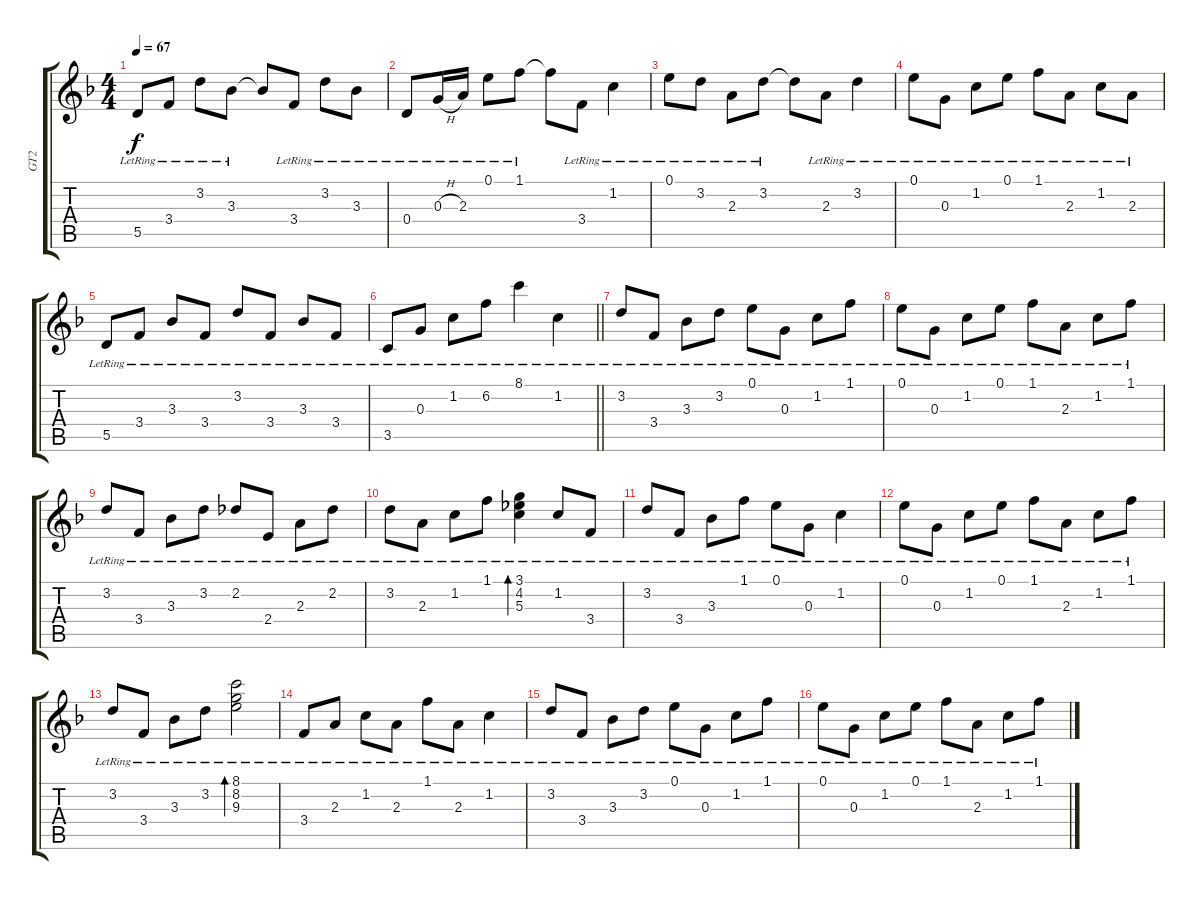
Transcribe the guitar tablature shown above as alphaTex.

\track ("GT2" "GT2") {instrument electricguitarjazz}
\staff {score tabs}
\tuning (E4 B3 G3 D3 A2 E2) {hide}
\ts (4 4)
\tempo 67
\clef g2
\ks f
5.5{lr}.8{dy f} 3.4{lr}.8 3.2{lr}.8 3.3{lr}.8 3.3{t}.8 3.4{lr}.8 3.2{lr}.8 3.3{lr}.8 |
0.4{lr}.8 0.3{h lr}.16 2.3{lr}.16 0.1{lr}.8 1.1{lr}.8 1.1{t}.8 3.4{lr}.8 1.2{lr}.4 |
0.1{lr}.8 3.2{lr}.8 2.3{lr}.8 3.2{lr}.8 3.2{t}.8 2.3{lr}.8 3.2{lr}.4 |
0.1{lr}.8 0.3{lr}.8 1.2{lr}.8 0.1{lr}.8 1.1{lr}.8 2.3{lr}.8 1.2{lr}.8 2.3{lr}.8 |
5.5{lr}.8 3.4{lr}.8 3.3{lr}.8 3.4{lr}.8 3.2{lr}.8 3.4{lr}.8 3.3{lr}.8 3.4{lr}.8 |
\barLineRight lightlight
3.5{lr}.8 0.3{lr}.8 1.2{lr}.8 6.2{lr}.8 8.1{lr}.4 1.2{lr}.4 |
\section ("" "")
3.2{lr}.8 3.4{lr}.8 3.3{lr}.8 3.2{lr}.8 0.1{lr}.8 0.3{lr}.8 1.2{lr}.8 1.1{lr}.8 |
0.1{lr}.8 0.3{lr}.8 1.2{lr}.8 0.1{lr}.8 1.1{lr}.8 2.3{lr}.8 1.2{lr}.8 1.1{lr}.8 |
3.2{lr}.8 3.4{lr}.8 3.3{lr}.8 3.2{lr}.8 2.2{lr}.8 2.4{lr}.8 2.3{lr}.8 2.2{lr}.8 |
3.2{lr}.8 2.3{lr}.8 1.2{lr}.8 1.1{lr}.8 (3.1{lr} 4.2{lr} 5.3{lr}).4{bd 240} 1.2{lr}.8 3.4{lr}.8 |
3.2{lr}.8 3.4{lr}.8 3.3{lr}.8 1.1{lr}.8 0.1{lr}.8 0.3{lr}.8 1.2{lr}.4 |
0.1{lr}.8 0.3{lr}.8 1.2{lr}.8 0.1{lr}.8 1.1{lr}.8 2.3{lr}.8 1.2{lr}.8 1.1{lr}.8 |
3.2{lr}.8 3.4{lr}.8 3.3{lr}.8 3.2{lr}.8 (8.1{lr} 8.2{lr} 9.3{lr}).2{bd 120} |
3.4{lr}.8 2.3{lr}.8 1.2{lr}.8 2.3{lr}.8 1.1{lr}.8 2.3{lr}.8 1.2{lr}.4 |
3.2{lr}.8 3.4{lr}.8 3.3{lr}.8 3.2{lr}.8 0.1{lr}.8 0.3{lr}.8 1.2{lr}.8 1.1{lr}.8 |
0.1{lr}.8 0.3{lr}.8 1.2{lr}.8 0.1{lr}.8 1.1{lr}.8 2.3{lr}.8 1.2{lr}.8 1.1{lr}.8
